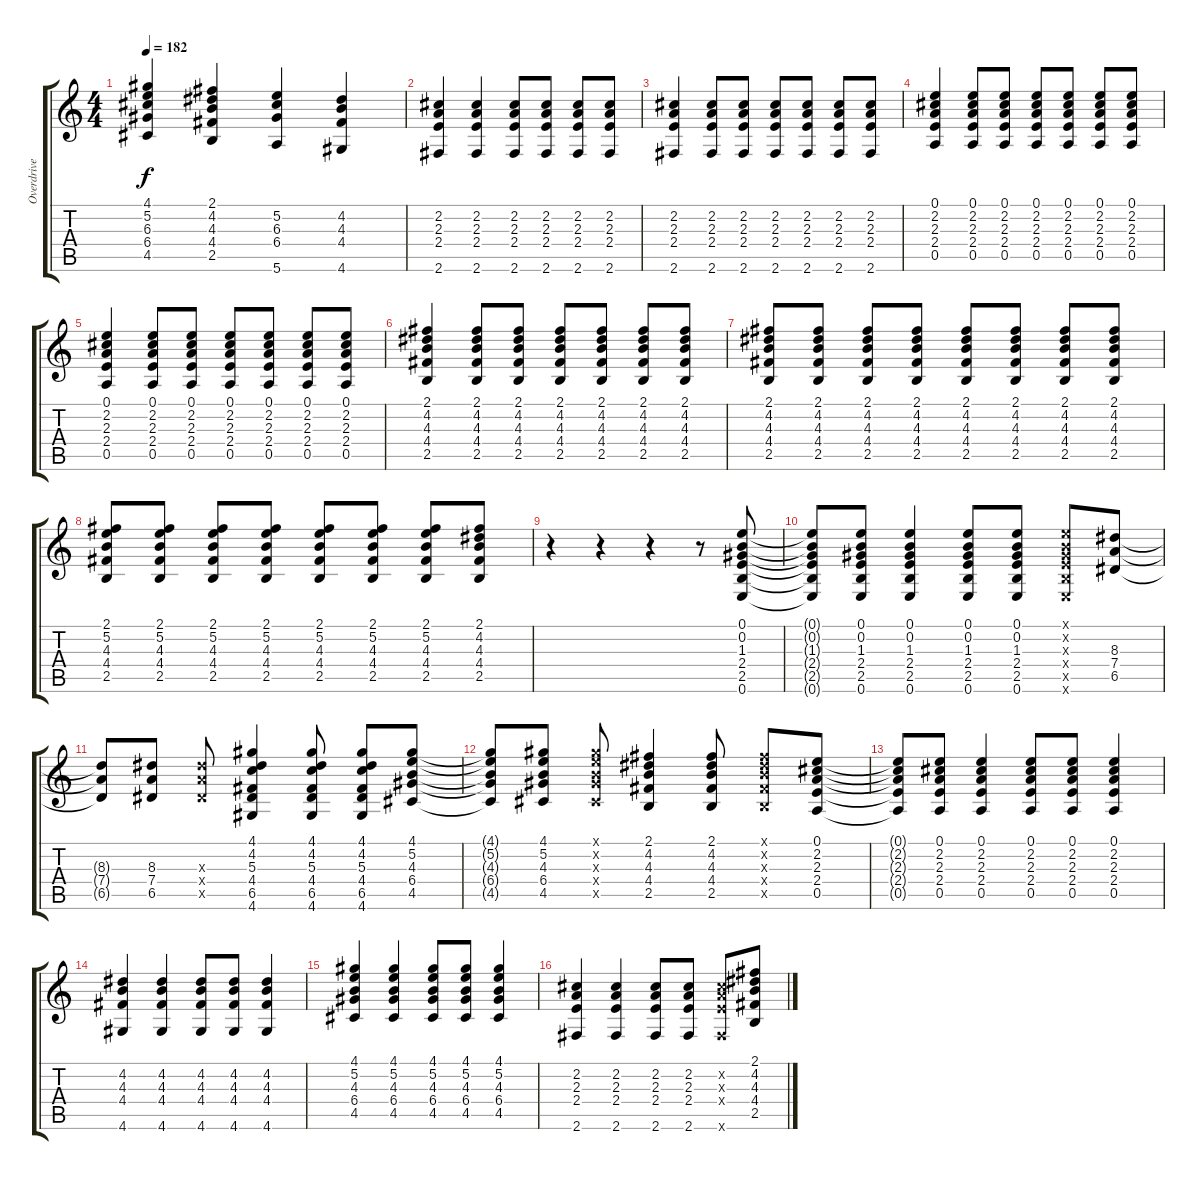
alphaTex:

\track ("Overdrive Guitar" "Overdrive ") {instrument electricguitarclean}
\staff {score tabs}
\tuning (E4 B3 G3 D3 A2 E2) {hide}
\ts (4 4)
\tempo 182
\clef g2
\ks c
(4.1 5.2 6.3 6.4 4.5).4{dy f} (2.1 4.2 4.3 4.4 2.5).4 (5.2 6.3 6.4 5.6).4 (4.2 4.3 4.4 4.6).4 |
(2.2 2.3 2.4 2.6).4 (2.2 2.3 2.4 2.6).4 (2.2 2.3 2.4 2.6).8 (2.2 2.3 2.4 2.6).8 (2.2 2.3 2.4 2.6).8 (2.2 2.3 2.4 2.6).8 |
(2.2 2.3 2.4 2.6).4 (2.2 2.3 2.4 2.6).8 (2.2 2.3 2.4 2.6).8 (2.2 2.3 2.4 2.6).8 (2.2 2.3 2.4 2.6).8 (2.2 2.3 2.4 2.6).8 (2.2 2.3 2.4 2.6).8 |
(0.1 2.2 2.3 2.4 0.5).4 (0.1 2.2 2.3 2.4 0.5).8 (0.1 2.2 2.3 2.4 0.5).8 (0.1 2.2 2.3 2.4 0.5).8 (0.1 2.2 2.3 2.4 0.5).8 (0.1 2.2 2.3 2.4 0.5).8 (0.1 2.2 2.3 2.4 0.5).8 |
(0.1 2.2 2.3 2.4 0.5).4 (0.1 2.2 2.3 2.4 0.5).8 (0.1 2.2 2.3 2.4 0.5).8 (0.1 2.2 2.3 2.4 0.5).8 (0.1 2.2 2.3 2.4 0.5).8 (0.1 2.2 2.3 2.4 0.5).8 (0.1 2.2 2.3 2.4 0.5).8 |
(2.1 4.2 4.3 4.4 2.5).4 (2.1 4.2 4.3 4.4 2.5).8 (2.1 4.2 4.3 4.4 2.5).8 (2.1 4.2 4.3 4.4 2.5).8 (2.1 4.2 4.3 4.4 2.5).8 (2.1 4.2 4.3 4.4 2.5).8 (2.1 4.2 4.3 4.4 2.5).8 |
(2.1 4.2 4.3 4.4 2.5).8 (2.1 4.2 4.3 4.4 2.5).8 (2.1 4.2 4.3 4.4 2.5).8 (2.1 4.2 4.3 4.4 2.5).8 (2.1 4.2 4.3 4.4 2.5).8 (2.1 4.2 4.3 4.4 2.5).8 (2.1 4.2 4.3 4.4 2.5).8 (2.1 4.2 4.3 4.4 2.5).8 |
(2.1 5.2 4.3 4.4 2.5).8 (2.1 5.2 4.3 4.4 2.5).8 (2.1 5.2 4.3 4.4 2.5).8 (2.1 5.2 4.3 4.4 2.5).8 (2.1 5.2 4.3 4.4 2.5).8 (2.1 5.2 4.3 4.4 2.5).8 (2.1 5.2 4.3 4.4 2.5).8 (2.1 4.2 4.3 4.4 2.5).8 |
r.4 r.4 r.4 r.8 (0.1 0.2 1.3 2.4 2.5 0.6).8 |
(0.1{t} 0.2{t} 1.3{t} 2.4{t} 2.5{t} 0.6{t}).8 (0.1 0.2 1.3 2.4 2.5 0.6).8 (0.1 0.2 1.3 2.4 2.5 0.6).4 (0.1 0.2 1.3 2.4 2.5 0.6).8 (0.1 0.2 1.3 2.4 2.5 0.6).8 (0.1{x} 0.2{x} 1.3{x} 2.4{x} 2.5{x} 0.6{x}).8 (8.3 7.4 6.5).8 |
(8.3{t} 7.4{t} 6.5{t}).8 (8.3 7.4 6.5).8 (8.3{x} 7.4{x} 6.5{x}).8 (4.1 4.2 5.3 4.4 6.5 4.6).4 (4.1 4.2 5.3 4.4 6.5 4.6).8 (4.1 4.2 5.3 4.4 6.5 4.6).8 (4.1 5.2 4.3 6.4 4.5).8 |
(4.1{t} 5.2{t} 4.3{t} 6.4{t} 4.5{t}).8 (4.1 5.2 4.3 6.4 4.5).8 (4.1{x} 5.2{x} 4.3{x} 6.4{x} 4.5{x}).8 (2.1 4.2 4.3 4.4 2.5).4 (2.1 4.2 4.3 4.4 2.5).8 (2.1{x} 4.2{x} 4.3{x} 4.4{x} 2.5{x}).8 (0.1 2.2 2.3 2.4 0.5).8 |
(0.1{t} 2.2{t} 2.3{t} 2.4{t} 0.5{t}).8 (0.1 2.2 2.3 2.4 0.5).8 (0.1 2.2 2.3 2.4 0.5).4 (0.1 2.2 2.3 2.4 0.5).8 (0.1 2.2 2.3 2.4 0.5).8 (0.1 2.2 2.3 2.4 0.5).4 |
(4.2 4.3 4.4 4.6).4 (4.2 4.3 4.4 4.6).4 (4.2 4.3 4.4 4.6).8 (4.2 4.3 4.4 4.6).8 (4.2 4.3 4.4 4.6).4 |
(4.1 5.2 4.3 6.4 4.5).4 (4.1 5.2 4.3 6.4 4.5).4 (4.1 5.2 4.3 6.4 4.5).8 (4.1 5.2 4.3 6.4 4.5).8 (4.1 5.2 4.3 6.4 4.5).4 |
(2.2 2.3 2.4 2.6).4 (2.2 2.3 2.4 2.6).4 (2.2 2.3 2.4 2.6).8 (2.2 2.3 2.4 2.6).8 (2.2{x} 2.3{x} 2.4{x} 2.6{x}).8 (2.1 4.2 4.3 4.4 2.5).8
